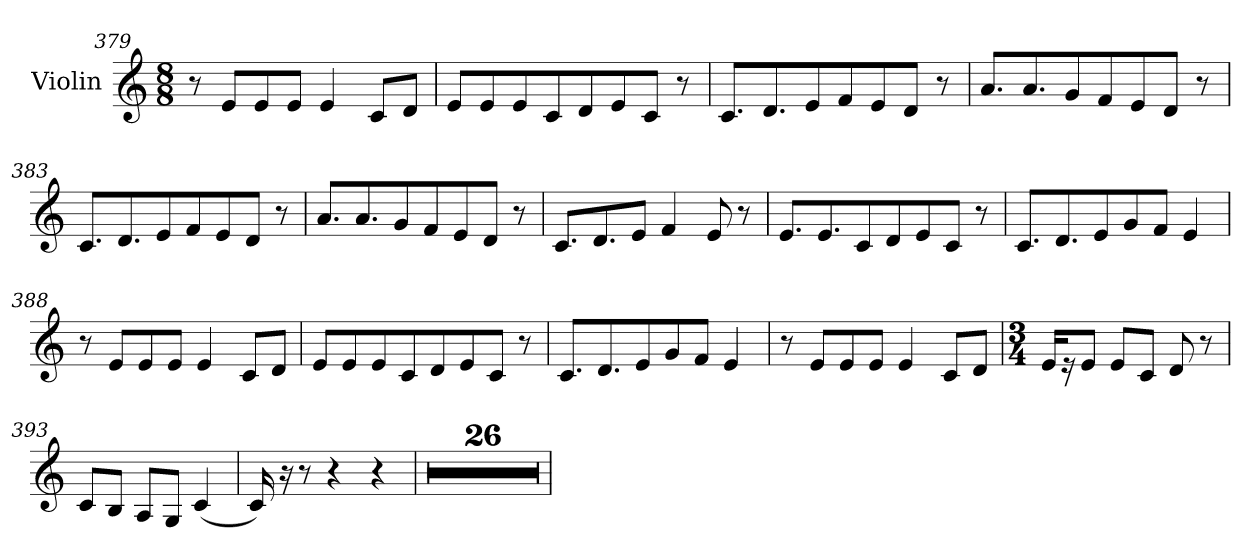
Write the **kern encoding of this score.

**kern
*part1
*staff1
*I"Violin
*clefG2
*k[]
*C:
*M8/8
=379
8r
8e/L
8e/
8e/J
4e/
8c/L
8d/J
!!LO:PB:g=z
=380
8e/L
8e/
8e/
8c/
8d/
8e/
8c/J
8r
=381
8.c/L
8.d/
8e/
8f/
8e/
8d/J
8r
!!LO:PB:g=z
=382
8.a/L
8.a/
8g/
8f/
8e/
8d/J
8r
=383
8.c/L
8.d/
8e/
8f/
8e/
8d/J
8r
!!LO:PB:g=z
=384
8.a/L
8.a/
8g/
8f/
8e/
8d/J
8r
=385
8.c/L
8.d/
8e/J
4f/
8e/
8r
!!LO:PB:g=z
=386
8.e/L
8.e/
8c/
8d/
8e/
8c/J
8r
=387
8.c/L
8.d/
8e/
8g/
8f/J
4e/
!!LO:PB:g=z
=388
8r
8e/L
8e/
8e/J
4e/
8c/L
8d/J
=389
8e/L
8e/
8e/
8c/
8d/
8e/
8c/J
8r
!!LO:PB:g=z
=390
8.c/L
8.d/
8e/
8g/
8f/J
4e/
=391
8r
8e/L
8e/
8e/J
4e/
8c/L
8d/J
=392
*M3/4
*MM60
16e/KL
16r
8e/J
8e/L
8c/J
8d/
8r
!!LO:PB:g=z
=393
8c/L
8B/J
8A/L
8G/J
(4c/
=394
16c/)
16r
8r
4r
4r
=395
2.r
=396
2.r
=397
2.r
!!LO:PB:g=z
=398
2.r
=399
2.r
=400
2.r
=401
2.r
=402
2.r
!!LO:PB:g=z
=403
2.r
=404
2.r
=405
2.r
!!LO:PB:g=z
=406
2.r
=407
2.r
=408
2.r
=409
2.r
=410
2.r
!!LO:PB:g=z
=411
2.r
=412
2.r
=413
2.r
!!LO:PB:g=z
=414
2.r
=415
2.r
=416
2.r
=417
2.r
=418
2.r
!!LO:PB:g=z
=419
2.r
=420
2.r
=
*-
